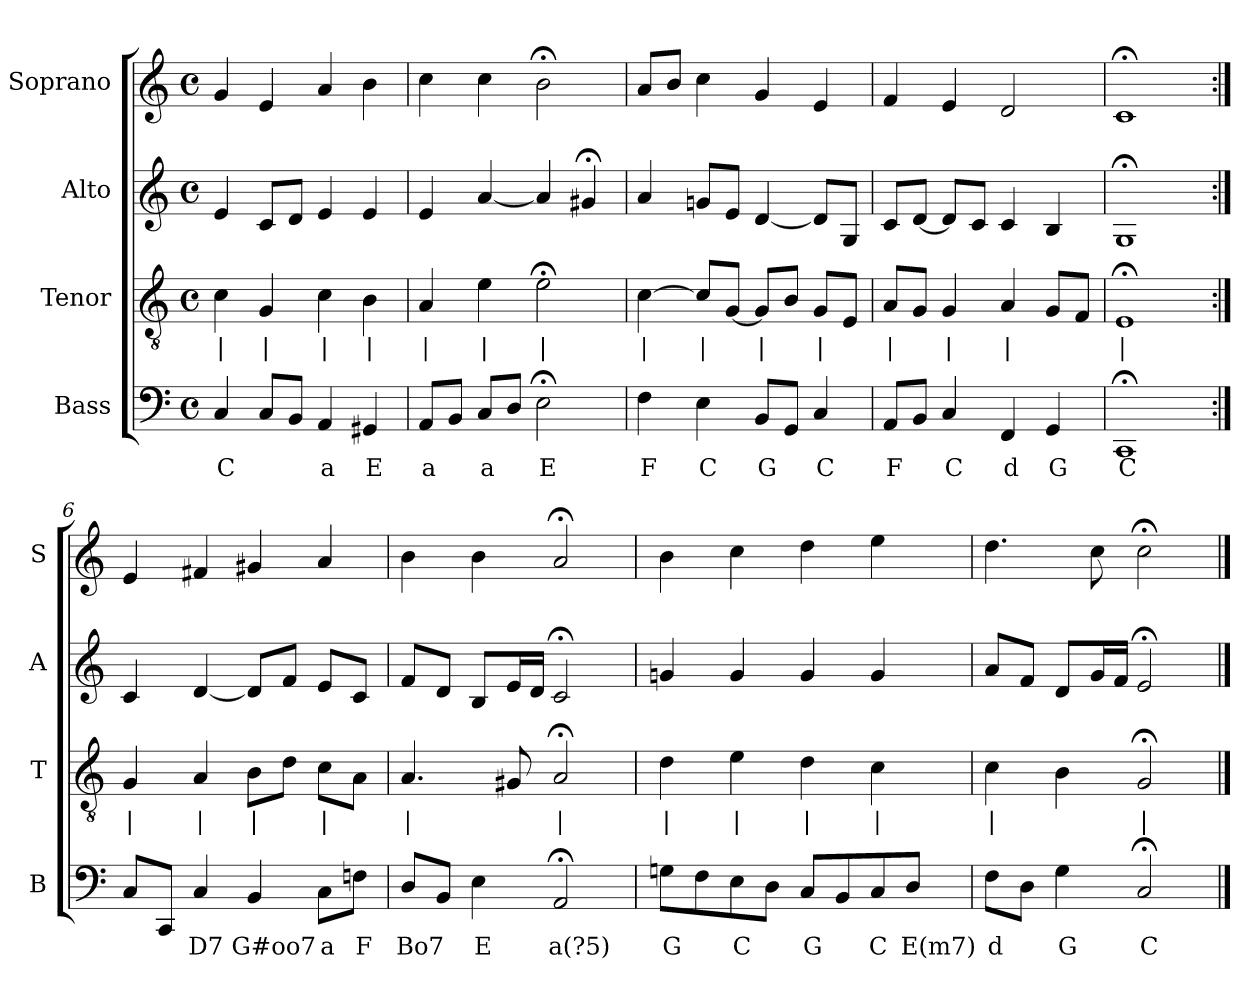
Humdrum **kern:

**kern	**text	**kern	**text	**kern	**kern
*part4	*part4	*part3	*part3	*part2	*part1
*staff4	*staff4	*staff3	*staff3	*staff2	*staff1
*I"Bass	*	*I"Tenor	*	*I"Alto	*I"Soprano
*I'B	*	*I'T	*	*I'A	*I'S
*clefF4	*	*clefGv2	*	*clefG2	*clefG2
*k[]	*	*k[]	*	*k[]	*k[]
*C:	*	*C:	*	*C:	*C:
*M4/4	*	*M4/4	*	*M4/4	*M4/4
*met(c)	*	*met(c)	*	*met(c)	*met(c)
*MM100	*	*MM100	*	*MM100	*MM100
=1	=1	=1	=1	=1	=1
4C	C	4c	|	4e	4g
8CL	.	4G	|	8cL	4e
8BBJ	.	.	.	8dJ	.
4AA	a	4c	|	4e	4a
4GG#X	E	4B	|	4e	4b
=2	=2	=2	=2	=2	=2
8AAL	a	4A	|	4e	4cc
8BBJ	.	.	.	.	.
8CL	a	4e	|	[4a	4cc
8DJ	.	.	.	.	.
2E;<	E	2e;<	|	4a]	2b;<
.	.	.	.	4g#X;<	.
=3	=3	=3	=3	=3	=3
4F	F	[4c	|	4a	8aL
.	.	.	.	.	8bJ
4E	C	8cL]	|	8gnL	4cc
.	.	[8GJ	.	8eJ	.
8BBL	G	8GL]	|	[4d	4g
8GGJ	.	8BJ	.	.	.
4C	C	8GL	|	8dL]	4e
.	.	8EJ	.	8GJ	.
=4	=4	=4	=4	=4	=4
8AAL	F	8AL	|	8cL	4f
8BBJ	.	8GJ	.	[8dJ	.
4C	C	4G	|	8dL]	4e
.	.	.	.	8cJ	.
4FF	d	4A	|	4c	2d
4GG	G	8GL	.	4B	.
.	.	8FJ	.	.	.
=5	=5	=5	=5	=5	=5
1CC;<	C	1E;<	|	1G;<	1c;<
=6:|!	=6:|!	=6:|!	=6:|!	=6:|!	=6:|!
8CL	.	4G	|	4c	4e
8CCJ	.	.	.	.	.
4C	D7	4A	|	[4d	4f#X
4BB	G#oo7	8BL	|	8dL]	4g#X
.	.	8dJ	.	8fJ	.
8CL	a	8cL	|	8eL	4a
8FnJ	F	8AJ	.	8cJ	.
=7	=7	=7	=7	=7	=7
8DL	Bo7	4.A	|	8fL	4b
8BBJ	.	.	.	8dJ	.
4E	E	.	.	8BL	4b
.	.	8G#X	.	16eL	.
.	.	.	.	16dJJ	.
2AA;<	a(?5)	2A;<	|	2c;<	2a;<
=8	=8	=8	=8	=8	=8
8GnL	G	4d	|	4gn	4b
8F	.	.	.	.	.
8E	C	4e	|	4g	4cc
8DJ	.	.	.	.	.
8CL	G	4d	|	4g	4dd
8BB	.	.	.	.	.
8C	C	4c	|	4g	4ee
8DJ	E(m7)	.	.	.	.
=9	=9	=9	=9	=9	=9
8FL	d	4c	|	8aL	4.dd
8DJ	.	.	.	8fJ	.
4G	G	4B	.	8dL	.
.	.	.	.	16gL	8cc
.	.	.	.	16fJJ	.
2C;<	C	2G;<	|	2e;<	2cc;<
==	==	==	==	==	==
*-	*-	*-	*-	*-	*-
